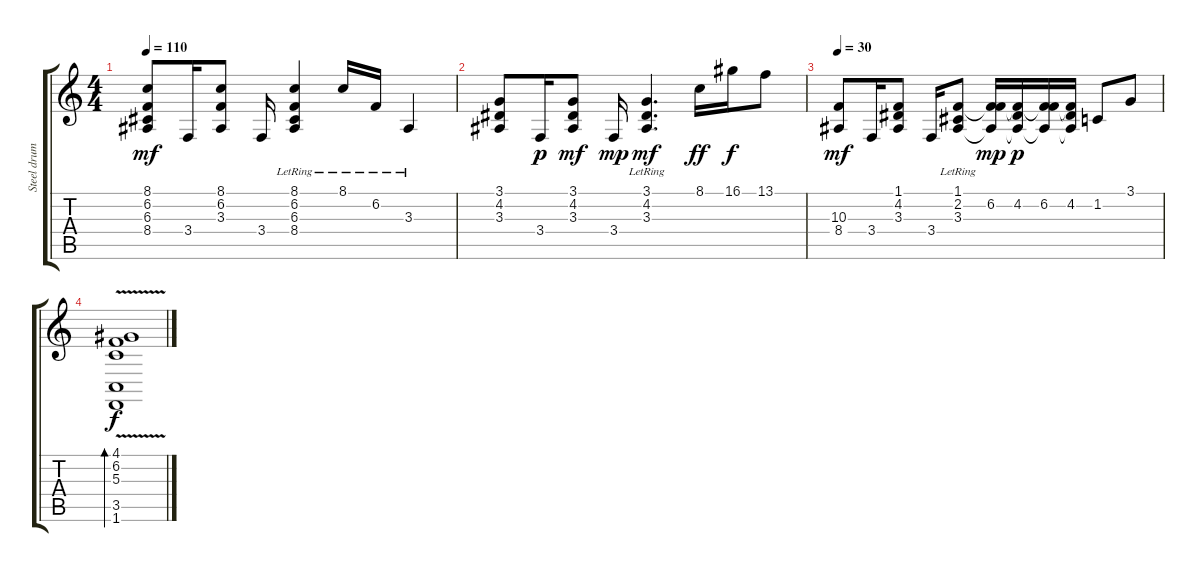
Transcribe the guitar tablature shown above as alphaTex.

\track ("Steel drums" "Steel drum") {instrument electricpiano1}
\staff {score tabs}
\tuning (E4 B3 G3 D3 A2 E2) {hide}
\ts (4 4)
\tempo 110
\clef g2
\ks c
(8.1 6.2 6.3 8.4).8{dy mf} 3.4.16 (8.1 6.2 3.3).8 3.4.16 (8.1{lr} 6.2{lr} 6.3{lr} 8.4{lr}).4 8.1{lr}.16 6.2{lr}.16 3.3{lr}.4 |
(3.1 4.2 3.3).8 3.4.16{dy p} (3.1 4.2 3.3).8{dy mf} 3.4.16{dy mp} (3.1{lr} 4.2{lr} 3.3{lr}).4{d dy mf} 8.1.16{dy ff} 16.1.16{dy f} 13.1.8 |
\tempo 30
(10.3 8.4).8{dy mf} 3.4.16 (1.1 4.2 3.3).8 3.4.16 (1.1{lr} 2.2{lr} 3.3{lr}).8 (1.1{t} 6.2 3.3{t}).16{dy mp} (1.1{t} 4.2 3.3{t}).16{dy p} (1.1{t} 6.2 3.3{t}).16 (1.1{t} 4.2 3.3{t}).16 1.2.8 3.1.8 |
(4.1{v} 6.2{v} 5.3{v} 3.5{v} 1.6{v}).1{bd 480 dy f}
